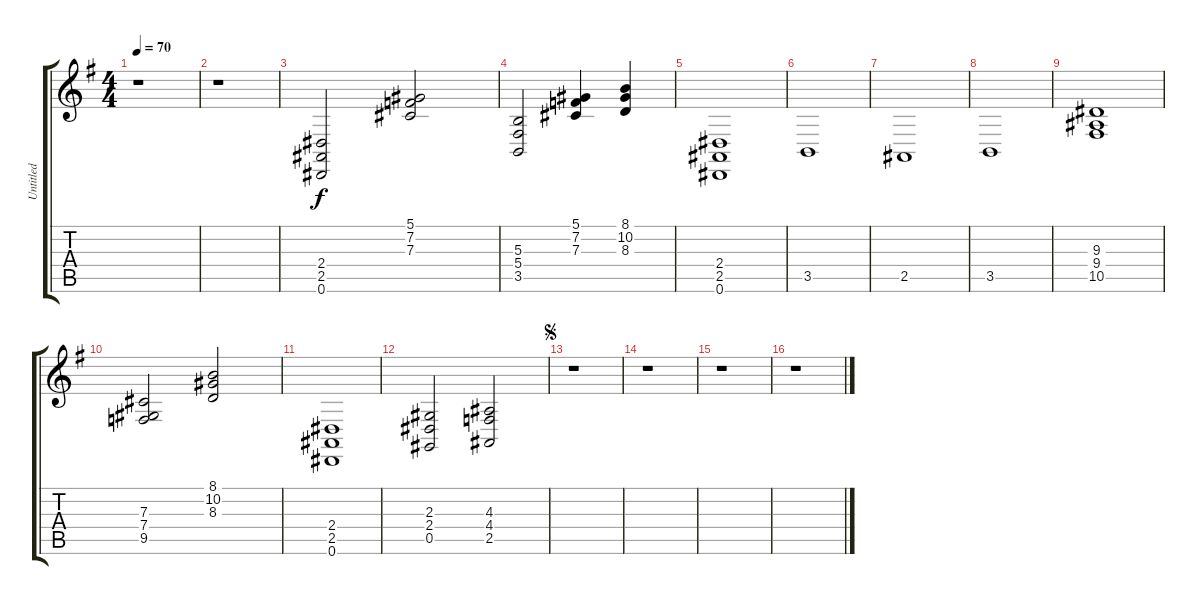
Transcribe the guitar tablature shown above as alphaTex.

\track ("Untitled" "Untitled") {instrument synthstrings1}
\staff {score tabs}
\tuning (Eb4 Bb3 Gb3 Db3 Ab2 Eb2) {hide}
\ts (4 4)
\tempo 70
\clef g2
\ks g
r.1{dy f instrument synthstrings1} |
r.1 |
(2.4 2.5 0.6).2 (5.1 7.2 7.3).2 |
(5.3 5.4 3.5).2 (5.1 7.2 7.3).4 (8.1 10.2 8.3).4 |
(2.4 2.5 0.6).1 |
3.5.1 |
2.5.1 |
3.5.1 |
(9.3 9.4 10.5).1 |
(7.3 7.4 9.5).2 (8.1 10.2 8.3).2 |
(2.4 2.5 0.6).1 |
(2.3 2.4 0.5).2 (4.3 4.4 2.5).2 |
\jump segno
r.1 |
r.1 |
r.1 |
r.1
